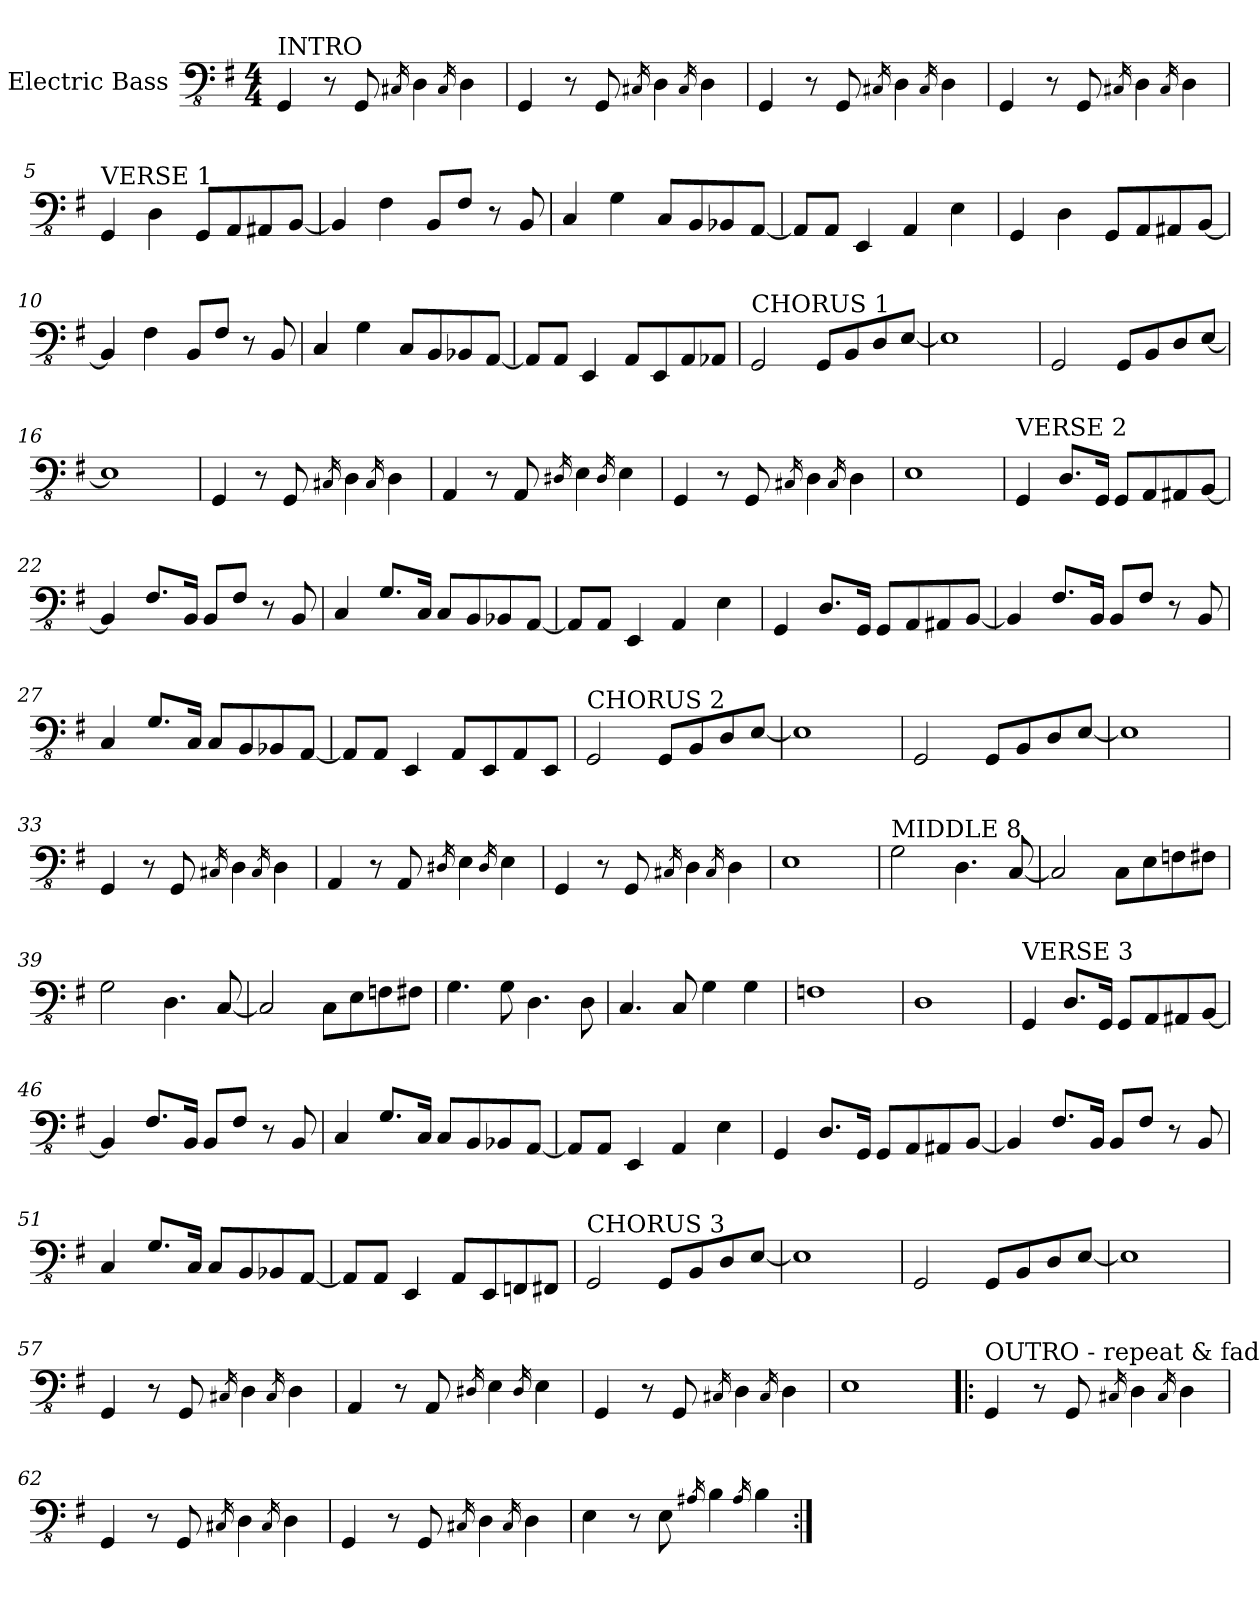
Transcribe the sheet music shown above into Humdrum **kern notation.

**kern
*part1
*staff1
*I"Electric Bass
*I'El. B.
*clefFv4
*k[f#]
*G:
*M4/4
=1
!LO:TX:a:t=INTRO
4GGG/
8r
8GGG/
16qCC#X/
4DD\
16qCC#/
4DD\
=2
4GGG/
8r
8GGG/
16qCC#X/
4DD\
16qCC#/
4DD\
=3
4GGG/
8r
8GGG/
16qCC#X/
4DD\
16qCC#/
4DD\
=4
4GGG/
8r
8GGG/
16qCC#X/
4DD\
16qCC#/
4DD\
!!LO:LB:g=z
=5
!LO:TX:a:t=VERSE 1
4GGG/
4DD\
8GGG/L
8AAA/
8AAA#X/
[8BBB/J
=6
4BBB/]
4FF#\
8BBB/L
8FF#/J
8r
8BBB/
!!LO:LB:g=z
=7
4CC/
4GG\
8CC/L
8BBB/
8BBB-X/
[8AAA/J
=8
8AAA/L]
8AAA/J
4EEE/
4AAA/
4EE\
=9
4GGG/
4DD\
8GGG/L
8AAA/
8AAA#X/
[8BBB/J
=10
4BBB/]
4FF#\
8BBB/L
8FF#/J
8r
8BBB/
!!LO:LB:g=z
=11
4CC/
4GG\
8CC/L
8BBB/
8BBB-X/
[8AAA/J
=12
8AAA/L]
8AAA/J
4EEE/
8AAA/L
8EEE/
8AAA/
8AAA-X/J
!!LO:LB:g=z
=13
!LO:TX:a:t=CHORUS 1
2GGG/
8GGG/L
8BBB/
8DD/
[8EE/J
=14
1EE]
=15
2GGG/
8GGG/L
8BBB/
8DD/
[8EE/J
=16
1EE]
!!LO:LB:g=z
=17
4GGG/
8r
8GGG/
16qCC#X/
4DD\
16qCC#/
4DD\
=18
4AAA/
8r
8AAA/
16qDD#X/
4EE\
16qDD#/
4EE\
=19
4GGG/
8r
8GGG/
16qCC#X/
4DD\
16qCC#/
4DD\
=20
1EE
!!LO:LB:g=z
=21
!LO:TX:a:t=VERSE 2
4GGG/
8.DD/L
16GGG/Jk
8GGG/L
8AAA/
8AAA#X/
[8BBB/J
=22
4BBB/]
8.FF#/L
16BBB/Jk
8BBB/L
8FF#/J
8r
8BBB/
!!LO:LB:g=z
=23
4CC/
8.GG/L
16CC/Jk
8CC/L
8BBB/
8BBB-X/
[8AAA/J
=24
8AAA/L]
8AAA/J
4EEE/
4AAA/
4EE\
=25
4GGG/
8.DD/L
16GGG/Jk
8GGG/L
8AAA/
8AAA#X/
[8BBB/J
=26
4BBB/]
8.FF#/L
16BBB/Jk
8BBB/L
8FF#/J
8r
8BBB/
!!LO:LB:g=z
=27
4CC/
8.GG/L
16CC/Jk
8CC/L
8BBB/
8BBB-X/
[8AAA/J
=28
8AAA/L]
8AAA/J
4EEE/
8AAA/L
8EEE/
8AAA/
8EEE/J
!!LO:PB:g=z
=29
!LO:TX:a:t=CHORUS 2
2GGG/
8GGG/L
8BBB/
8DD/
[8EE/J
=30
1EE]
=31
2GGG/
8GGG/L
8BBB/
8DD/
[8EE/J
=32
1EE]
!!LO:LB:g=z
=33
4GGG/
8r
8GGG/
16qCC#X/
4DD\
16qCC#/
4DD\
=34
4AAA/
8r
8AAA/
16qDD#X/
4EE\
16qDD#/
4EE\
=35
4GGG/
8r
8GGG/
16qCC#X/
4DD\
16qCC#/
4DD\
=36
1EE
!!LO:LB:g=z
=37
!LO:TX:a:t=MIDDLE 8
2GG\
4.DD\
[8CC/
=38
2CC/]
8CC\L
8EE\
8FFn\
8FF#X\J
=39
2GG\
4.DD\
[8CC/
=40
2CC/]
8CC\L
8EE\
8FFn\
8FF#X\J
!!LO:LB:g=z
=41
4.GG\
8GG\
4.DD\
8DD\
=42
4.CC/
8CC/
4GG\
4GG\
=43
1FFn
=44
1DD
!!LO:LB:g=z
=45
!LO:TX:a:t=VERSE 3
4GGG/
8.DD/L
16GGG/Jk
8GGG/L
8AAA/
8AAA#X/
[8BBB/J
=46
4BBB/]
8.FF#/L
16BBB/Jk
8BBB/L
8FF#/J
8r
8BBB/
!!LO:LB:g=z
=47
4CC/
8.GG/L
16CC/Jk
8CC/L
8BBB/
8BBB-X/
[8AAA/J
=48
8AAA/L]
8AAA/J
4EEE/
4AAA/
4EE\
=49
4GGG/
8.DD/L
16GGG/Jk
8GGG/L
8AAA/
8AAA#X/
[8BBB/J
=50
4BBB/]
8.FF#/L
16BBB/Jk
8BBB/L
8FF#/J
8r
8BBB/
!!LO:LB:g=z
=51
4CC/
8.GG/L
16CC/Jk
8CC/L
8BBB/
8BBB-X/
[8AAA/J
=52
8AAA/L]
8AAA/J
4EEE/
8AAA/L
8EEE/
8FFFn/
8FFF#X/J
!!LO:LB:g=z
=53
!LO:TX:a:t=CHORUS 3
2GGG/
8GGG/L
8BBB/
8DD/
[8EE/J
=54
1EE]
=55
2GGG/
8GGG/L
8BBB/
8DD/
[8EE/J
=56
1EE]
!!LO:LB:g=z
=57
4GGG/
8r
8GGG/
16qCC#X/
4DD\
16qCC#/
4DD\
=58
4AAA/
8r
8AAA/
16qDD#X/
4EE\
16qDD#/
4EE\
=59
4GGG/
8r
8GGG/
16qCC#X/
4DD\
16qCC#/
4DD\
=60
1EE
!!LO:LB:g=z
=61!|:
!LO:TX:a:t=OUTRO - repeat & fade
4GGG/
8r
8GGG/
16qCC#X/
4DD\
16qCC#/
4DD\
=62
4GGG/
8r
8GGG/
16qCC#X/
4DD\
16qCC#/
4DD\
=63
4GGG/
8r
8GGG/
16qCC#X/
4DD\
16qCC#/
4DD\
=64
4EE\
8r
8EE\
16qAA#X/
4BB\
16qAA#/
4BB\
=:|!
*-
